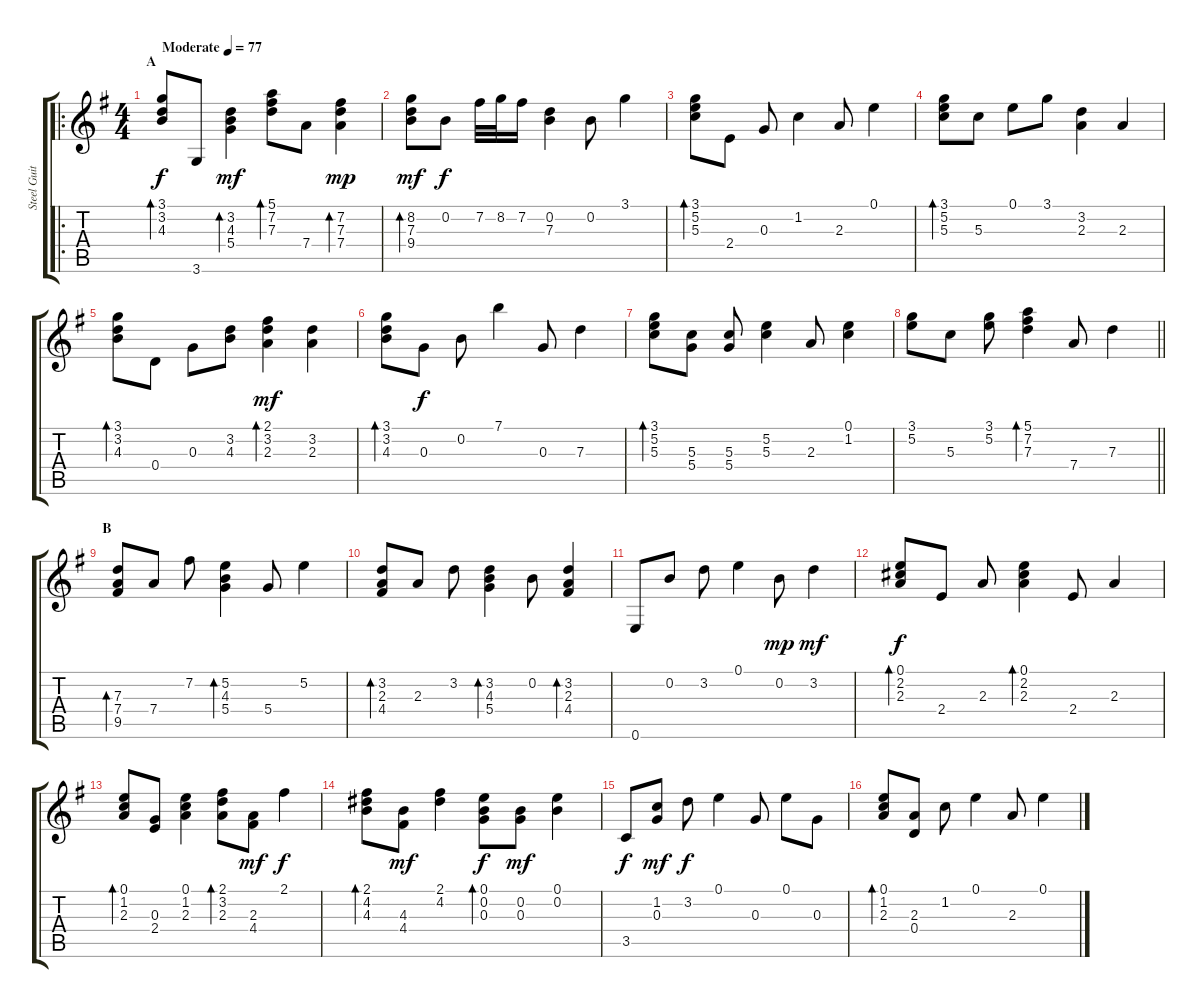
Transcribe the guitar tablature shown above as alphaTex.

\track ("Steel Guitar" "Steel Guit") {instrument acousticguitarsteel}
\staff {score tabs}
\tuning (E4 B3 G3 D3 A2 E2) {hide}
\ro
\ts (4 4)
\section ("" "A")
\tempo (77 "Moderate")
\clef g2
\ks g
(3.1 3.2 4.3).8{bd 120 dy f instrument acousticguitarsteel} 3.6.8 (3.2 4.3 5.4).4{bd 120 dy mf} (5.1 7.2 7.3).8{bd 120} 7.4.8 (7.2 7.3 7.4).4{bd 120 dy mp} |
(8.2 7.3 9.4).8{bd 120 dy mf} 0.2.8{dy f} 7.2.32 8.2.32 7.2.16 (0.2 7.3).4 0.2.8 3.1.4 |
(3.1 5.2 5.3).8{bd 120} 2.4.8 0.3.8 1.2.4 2.3.8 0.1.4 |
(3.1 5.2 5.3).8{bd 120} 5.3.8 0.1.8 3.1.8 (3.2 2.3).4 2.3.4 |
(3.1 3.2 4.3).8{bd 120} 0.4.8 0.3.8 (3.2 4.3).8 (2.1 3.2 2.3).4{bd 120 dy mf} (3.2 2.3).4 |
(3.1 3.2 4.3).8{bd 120} 0.3.8{dy f} 0.2.8 7.1.4 0.3.8 7.3.4 |
(3.1 5.2 5.3).8{bd 120} (5.3 5.4).8 (5.3 5.4).8 (5.2 5.3).4 2.3.8 (0.1 1.2).4 |
\barLineRight lightlight
(3.1 5.2).8 5.3.8 (3.1 5.2).8 (5.1 7.2 7.3).4{bd 120} 7.4.8 7.3.4 |
\section ("" "B")
(7.3 7.4 9.5).8{bd 120} 7.4.8 7.2.8 (5.2 4.3 5.4).4{bd 120} 5.4.8 5.2.4 |
(3.2 2.3 4.4).8{bd 120} 2.3.8 3.2.8 (3.2 4.3 5.4).4{bd 120} 0.2.8 (3.2 2.3 4.4).4{bd 120} |
0.6.8 0.2.8 3.2.8 0.1.4 0.2.8{dy mp} 3.2.4{dy mf} |
(0.1 2.2 2.3).8{bd 120 dy f} 2.4.8 2.3.8 (0.1 2.2 2.3).4{bd 120} 2.4.8 2.3.4 |
(0.1 1.2 2.3).8{bd 120} (0.3 2.4).8 (0.1 1.2 2.3).4 (2.1 3.2 2.3).8{bd 120} (2.3 4.4).8{dy mf} 2.1.4{dy f} |
(2.1 4.2 4.3).8{bd 120} (4.3 4.4).8{dy mf} (2.1 4.2).4 (0.1 0.2 0.3).8{bd 120 dy f} (0.2 0.3).8{dy mf} (0.1 0.2).4 |
3.5.8{dy f} (1.2 0.3).8{dy mf} 3.2.8{dy f} 0.1.4 0.3.8 0.1.8 0.3.8 |
(0.1 1.2 2.3).8{bd 120} (2.3 0.4).8 1.2.8 0.1.4 2.3.8 0.1.4
